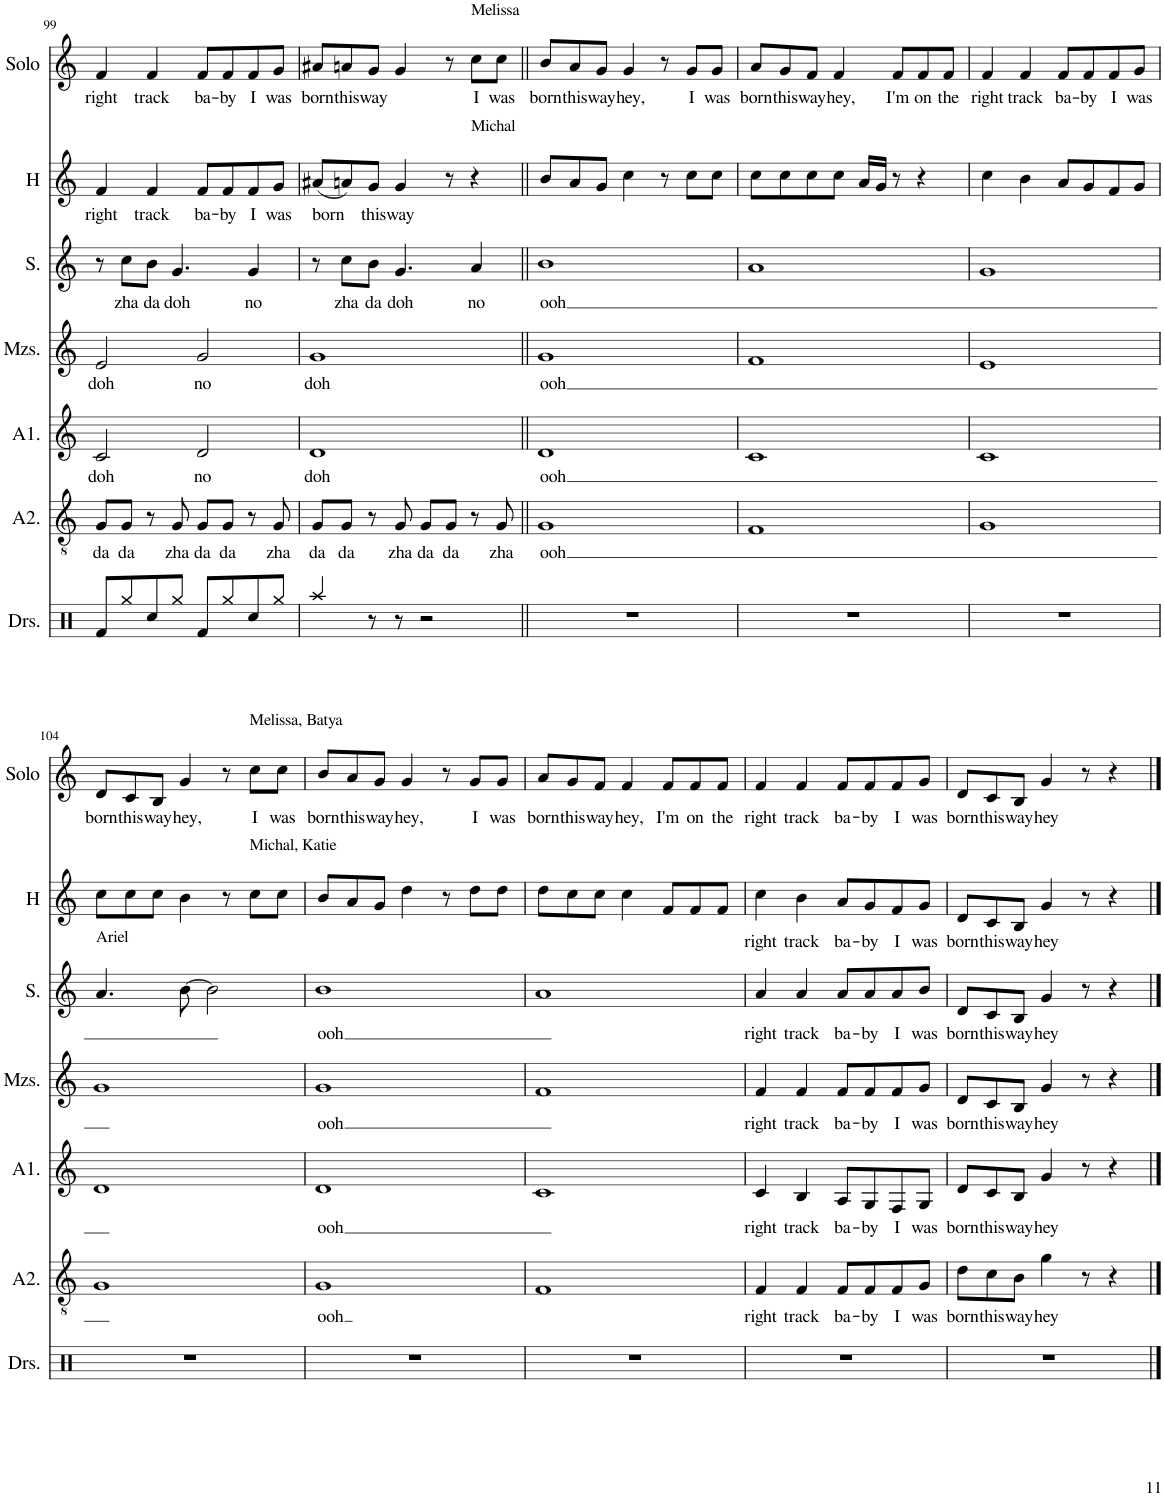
**kern	**kern	**text	**kern	**text	**kern	**text	**kern	**text	**kern	**text	**kern	**text
*part7	*part6	*part6	*part5	*part5	*part4	*part4	*part3	*part3	*part2	*part2	*part1	*part1
*staff7	*staff6	*staff6	*staff5	*staff5	*staff4	*staff4	*staff3	*staff3	*staff2	*staff2	*staff1	*staff1
*I"Drumset	*I"Alto 2	*	*I"Alto 1	*	*I"Mezzo-soprano	*	*I"Soprano	*	*I"Harmony	*	*I"Solo	*
*I'Drs.	*I'A2.	*	*I'A1.	*	*I'Mzs.	*	*I'S.	*	*I'H	*	*I'Solo	*
!!LO:PB:g=z
*clefX	*clefGv2	*	*clefG2	*	*clefG2	*	*clefG2	*	*clefG2	*	*clefG2	*
*k[]	*k[]	*	*k[]	*	*k[]	*	*k[]	*	*k[]	*	*k[]	*
*M4/4	*M4/4	*	*M4/4	*	*M4/4	*	*M4/4	*	*M4/4	*	*M4/4	*
=99	=99	=99	=99	=99	=99	=99	=99	=99	=99	=99	=99	=99
!	!	!LO:LY:b	!	!LO:LY:b	!	!LO:LY:b	!	!	!	!LO:LY:b	!	!LO:LY:b
8Rf/L	8G/L	da	2c/	doh	2e/	doh	8r	.	4f/	right	4f/	right
!	!	!LO:LY:b	!	!	!	!	!	!LO:LY:b	!	!	!	!
8Rgg/	8G/J	da	.	.	.	.	8cc\L	zha	.	.	.	.
!	!	!	!	!	!	!	!	!LO:LY:b	!	!LO:LY:b	!	!LO:LY:b
8Rcc/	8r	.	.	.	.	.	8b\J	da	4f/	track	4f/	track
!	!	!LO:LY:b	!	!	!	!	!	!LO:LY:b	!	!	!	!
8Rgg/J	8G/	zha	.	.	.	.	4.g/	doh	.	.	.	.
!	!	!LO:LY:b	!	!LO:LY:b	!	!LO:LY:b	!	!	!	!LO:LY:b	!	!LO:LY:b
8Rf/L	8G/L	da	2d/	no	2g/	no	.	.	8f/L	ba-	8f/L	ba-
!	!	!LO:LY:b	!	!	!	!	!	!	!	!LO:LY:b	!	!LO:LY:b
8Rgg/	8G/J	da	.	.	.	.	.	.	8f/	-by	8f/	-by
!	!	!	!	!	!	!	!	!LO:LY:b	!	!LO:LY:b	!	!LO:LY:b
8Rcc/	8r	.	.	.	.	.	4g/	no	8f/	I	8f/	I
!	!	!LO:LY:b	!	!	!	!	!	!	!	!LO:LY:b	!	!LO:LY:b
8Rgg/J	8G/	zha	.	.	.	.	.	.	8g/J	was	8g/J	was
=100	=100	=100	=100	=100	=100	=100	=100	=100	=100	=100	=100	=100
!	!	!LO:LY:b	!	!LO:LY:b	!	!LO:LY:b	!	!	!	!LO:LY:b	!	!LO:LY:b
4Raa/	8G/L	da	1d	doh	1g	doh	8r	.	(8a#X/L	born	8a#X/L	born
!	!	!LO:LY:b	!	!	!	!	!	!LO:LY:b	!	!	!	!LO:LY:b
.	8G/J	da	.	.	.	.	8cc\L	zha	8an/)	.	8an/	this
!	!	!	!	!	!	!	!	!LO:LY:b	!	!LO:LY:b	!	!LO:LY:b
8r	8r	.	.	.	.	.	8b\J	da	8g/J	this	8g/J	way
!	!	!LO:LY:b	!	!	!	!	!	!LO:LY:b	!	!LO:LY:b	!	!
8r	8G/	zha	.	.	.	.	4.g/	doh	4g/	way	4g/	.
!	!	!LO:LY:b	!	!	!	!	!	!	!	!	!	!
2r	8G/L	da	.	.	.	.	.	.	.	.	.	.
!	!	!LO:LY:b	!	!	!	!	!	!	!	!	!	!
.	8G/J	da	.	.	.	.	.	.	8r	.	8r	.
!	!	!	!	!	!	!	!	!	!	!	!LO:TX:a:t=Melissa	!
!	!	!	!	!	!	!	!	!	!LO:TX:a:t=Michal	!	!	!
!	!	!	!	!	!	!	!	!LO:LY:b	!	!	!	!LO:LY:b
.	8r	.	.	.	.	.	4a/	no	4r	.	8cc\L	I
!	!	!LO:LY:b	!	!	!	!	!	!	!	!	!	!LO:LY:b
.	8G/	zha	.	.	.	.	.	.	.	.	8cc\J	was
=101||	=101||	=101||	=101||	=101||	=101||	=101||	=101||	=101||	=101||	=101||	=101||	=101||
!	!	!LO:LY:b	!	!LO:LY:b	!	!LO:LY:b	!	!LO:LY:b	!	!	!	!LO:LY:b
1r	1G	ooh	1d	ooh	1g	ooh	1b	ooh	8b/L	.	8b/L	born
!	!	!	!	!	!	!	!	!	!	!	!	!LO:LY:b
.	.	.	.	.	.	.	.	.	8a/	.	8a/	this
!	!	!	!	!	!	!	!	!	!	!	!	!LO:LY:b
.	.	.	.	.	.	.	.	.	8g/J	.	8g/J	way
!	!	!	!	!	!	!	!	!	!	!	!	!LO:LY:b
.	.	.	.	.	.	.	.	.	4cc\	.	4g/	hey,
.	.	.	.	.	.	.	.	.	8r	.	8r	.
!	!	!	!	!	!	!	!	!	!	!	!	!LO:LY:b
.	.	.	.	.	.	.	.	.	8cc\L	.	8g/L	I
!	!	!	!	!	!	!	!	!	!	!	!	!LO:LY:b
.	.	.	.	.	.	.	.	.	8cc\J	.	8g/J	was
=102	=102	=102	=102	=102	=102	=102	=102	=102	=102	=102	=102	=102
!	!	!	!	!	!	!	!	!	!	!	!	!LO:LY:b
1r	1F	.	1c	.	1f	.	1a	.	8cc\L	.	8a/L	born
!	!	!	!	!	!	!	!	!	!	!	!	!LO:LY:b
.	.	.	.	.	.	.	.	.	8cc\	.	8g/	this
!	!	!	!	!	!	!	!	!	!	!	!	!LO:LY:b
.	.	.	.	.	.	.	.	.	8cc\	.	8f/J	way
!	!	!	!	!	!	!	!	!	!	!	!	!LO:LY:b
.	.	.	.	.	.	.	.	.	8cc\J	.	4f/	hey,
.	.	.	.	.	.	.	.	.	16a/LL	.	.	.
.	.	.	.	.	.	.	.	.	16g/JJ	.	.	.
!	!	!	!	!	!	!	!	!	!	!	!	!LO:LY:b
.	.	.	.	.	.	.	.	.	8r	.	8f/L	I'm
!	!	!	!	!	!	!	!	!	!	!	!	!LO:LY:b
.	.	.	.	.	.	.	.	.	4r	.	8f/	on
!	!	!	!	!	!	!	!	!	!	!	!	!LO:LY:b
.	.	.	.	.	.	.	.	.	.	.	8f/J	the
=103	=103	=103	=103	=103	=103	=103	=103	=103	=103	=103	=103	=103
!	!	!	!	!	!	!	!	!	!	!	!	!LO:LY:b
1r	1G	.	1c	.	1e	.	1g	.	4cc\	.	4f/	right
!	!	!	!	!	!	!	!	!	!	!	!	!LO:LY:b
.	.	.	.	.	.	.	.	.	4b\	.	4f/	track
!	!	!	!	!	!	!	!	!	!	!	!	!LO:LY:b
.	.	.	.	.	.	.	.	.	8a/L	.	8f/L	ba-
!	!	!	!	!	!	!	!	!	!	!	!	!LO:LY:b
.	.	.	.	.	.	.	.	.	8g/	.	8f/	-by
!	!	!	!	!	!	!	!	!	!	!	!	!LO:LY:b
.	.	.	.	.	.	.	.	.	8f/	.	8f/	I
!	!	!	!	!	!	!	!	!	!	!	!	!LO:LY:b
.	.	.	.	.	.	.	.	.	8g/J	.	8g/J	was
!!LO:LB:g=z
=104	=104	=104	=104	=104	=104	=104	=104	=104	=104	=104	=104	=104
!	!	!	!	!	!	!	!LO:TX:a:t=Ariel	!	!	!	!	!
!	!	!	!	!	!	!	!	!	!	!	!	!LO:LY:b
1r	1G	.	1d	.	1g	.	4.a/	.	8cc\L	.	8d/L	born
!	!	!	!	!	!	!	!	!	!	!	!	!LO:LY:b
.	.	.	.	.	.	.	.	.	8cc\	.	8c/	this
!	!	!	!	!	!	!	!	!	!	!	!	!LO:LY:b
.	.	.	.	.	.	.	.	.	8cc\J	.	8B/J	way
!	!	!	!	!	!	!	!	!	!	!	!	!LO:LY:b
.	.	.	.	.	.	.	[8b\	.	4b\	.	4g/	hey,
.	.	.	.	.	.	.	2b\]	.	.	.	.	.
.	.	.	.	.	.	.	.	.	8r	.	8r	.
!	!	!	!	!	!	!	!	!	!	!	!LO:TX:a:t=Melissa, Batya	!
!	!	!	!	!	!	!	!	!	!LO:TX:a:t=Michal, Katie	!	!	!
!	!	!	!	!	!	!	!	!	!	!	!	!LO:LY:b
.	.	.	.	.	.	.	.	.	8cc\L	.	8cc\L	I
!	!	!	!	!	!	!	!	!	!	!	!	!LO:LY:b
.	.	.	.	.	.	.	.	.	8cc\J	.	8cc\J	was
=105	=105	=105	=105	=105	=105	=105	=105	=105	=105	=105	=105	=105
!	!	!LO:LY:b	!	!LO:LY:b	!	!LO:LY:b	!	!LO:LY:b	!	!	!	!LO:LY:b
1r	1G	ooh	1d	ooh	1g	ooh	1b	ooh	8b/L	.	8b/L	born
!	!	!	!	!	!	!	!	!	!	!	!	!LO:LY:b
.	.	.	.	.	.	.	.	.	8a/	.	8a/	this
!	!	!	!	!	!	!	!	!	!	!	!	!LO:LY:b
.	.	.	.	.	.	.	.	.	8g/J	.	8g/J	way
!	!	!	!	!	!	!	!	!	!	!	!	!LO:LY:b
.	.	.	.	.	.	.	.	.	4dd\	.	4g/	hey,
.	.	.	.	.	.	.	.	.	8r	.	8r	.
!	!	!	!	!	!	!	!	!	!	!	!	!LO:LY:b
.	.	.	.	.	.	.	.	.	8dd\L	.	8g/L	I
!	!	!	!	!	!	!	!	!	!	!	!	!LO:LY:b
.	.	.	.	.	.	.	.	.	8dd\J	.	8g/J	was
=106	=106	=106	=106	=106	=106	=106	=106	=106	=106	=106	=106	=106
!	!	!	!	!	!	!	!	!	!	!	!	!LO:LY:b
1r	1F	.	1c	.	1f	.	1a	.	8dd\L	.	8a/L	born
!	!	!	!	!	!	!	!	!	!	!	!	!LO:LY:b
.	.	.	.	.	.	.	.	.	8cc\	.	8g/	this
!	!	!	!	!	!	!	!	!	!	!	!	!LO:LY:b
.	.	.	.	.	.	.	.	.	8cc\J	.	8f/J	way
!	!	!	!	!	!	!	!	!	!	!	!	!LO:LY:b
.	.	.	.	.	.	.	.	.	4cc\	.	4f/	hey,
!	!	!	!	!	!	!	!	!	!	!	!	!LO:LY:b
.	.	.	.	.	.	.	.	.	8f/L	.	8f/L	I'm
!	!	!	!	!	!	!	!	!	!	!	!	!LO:LY:b
.	.	.	.	.	.	.	.	.	8f/	.	8f/	on
!	!	!	!	!	!	!	!	!	!	!	!	!LO:LY:b
.	.	.	.	.	.	.	.	.	8f/J	.	8f/J	the
=107	=107	=107	=107	=107	=107	=107	=107	=107	=107	=107	=107	=107
!	!	!LO:LY:b	!	!LO:LY:b	!	!LO:LY:b	!	!LO:LY:b	!	!LO:LY:b	!	!LO:LY:b
1r	4F/	right	4c/	right	4f/	right	4a/	right	4cc\	right	4f/	right
!	!	!LO:LY:b	!	!LO:LY:b	!	!LO:LY:b	!	!LO:LY:b	!	!LO:LY:b	!	!LO:LY:b
.	4F/	track	4B/	track	4f/	track	4a/	track	4b\	track	4f/	track
!	!	!LO:LY:b	!	!LO:LY:b	!	!LO:LY:b	!	!LO:LY:b	!	!LO:LY:b	!	!LO:LY:b
.	8F/L	ba-	8A/L	ba-	8f/L	ba-	8a/L	ba-	8a/L	ba-	8f/L	ba-
!	!	!LO:LY:b	!	!LO:LY:b	!	!LO:LY:b	!	!LO:LY:b	!	!LO:LY:b	!	!LO:LY:b
.	8F/	-by	8G/	-by	8f/	-by	8a/	-by	8g/	-by	8f/	-by
!	!	!LO:LY:b	!	!LO:LY:b	!	!LO:LY:b	!	!LO:LY:b	!	!LO:LY:b	!	!LO:LY:b
.	8F/	I	8F/	I	8f/	I	8a/	I	8f/	I	8f/	I
!	!	!LO:LY:b	!	!LO:LY:b	!	!LO:LY:b	!	!LO:LY:b	!	!LO:LY:b	!	!LO:LY:b
.	8G/J	was	8G/J	was	8g/J	was	8b/J	was	8g/J	was	8g/J	was
=108	=108	=108	=108	=108	=108	=108	=108	=108	=108	=108	=108	=108
!	!	!LO:LY:b	!	!LO:LY:b	!	!LO:LY:b	!	!LO:LY:b	!	!LO:LY:b	!	!LO:LY:b
1r	8d\L	born	8d/L	born	8d/L	born	8d/L	born	8d/L	born	8d/L	born
!	!	!LO:LY:b	!	!LO:LY:b	!	!LO:LY:b	!	!LO:LY:b	!	!LO:LY:b	!	!LO:LY:b
.	8c\	this	8c/	this	8c/	this	8c/	this	8c/	this	8c/	this
!	!	!LO:LY:b	!	!LO:LY:b	!	!LO:LY:b	!	!LO:LY:b	!	!LO:LY:b	!	!LO:LY:b
.	8B\J	way	8B/J	way	8B/J	way	8B/J	way	8B/J	way	8B/J	way
!	!	!LO:LY:b	!	!LO:LY:b	!	!LO:LY:b	!	!LO:LY:b	!	!LO:LY:b	!	!LO:LY:b
.	4g\	hey	4g/	hey	4g/	hey	4g/	hey	4g/	hey	4g/	hey
.	8r	.	8r	.	8r	.	8r	.	8r	.	8r	.
.	4r	.	4r	.	4r	.	4r	.	4r	.	4r	.
==	==	==	==	==	==	==	==	==	==	==	==	==
*-	*-	*-	*-	*-	*-	*-	*-	*-	*-	*-	*-	*-
